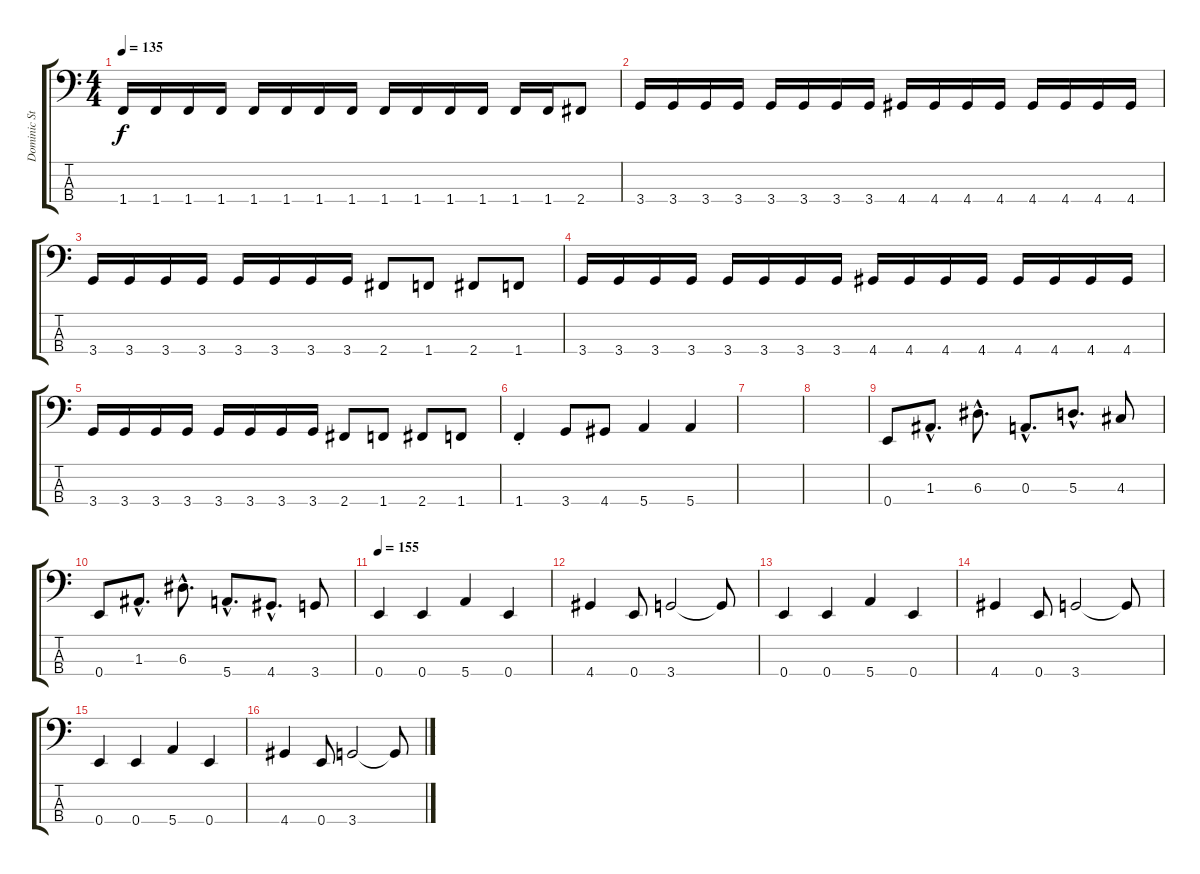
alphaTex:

\track ("Dominic Steiner" "Dominic St") {instrument electricbasspick}
\staff {score tabs}
\tuning (G2 D2 A1 E1) {hide}
\ts (4 4)
\tempo 135
\clef f4
\ks c
1.4.16{dy f} 1.4.16 1.4.16 1.4.16 1.4.16 1.4.16 1.4.16 1.4.16 1.4.16 1.4.16 1.4.16 1.4.16 1.4.16 1.4.16 2.4.8 |
3.4.16 3.4.16 3.4.16 3.4.16 3.4.16 3.4.16 3.4.16 3.4.16 4.4.16 4.4.16 4.4.16 4.4.16 4.4.16 4.4.16 4.4.16 4.4.16 |
3.4.16 3.4.16 3.4.16 3.4.16 3.4.16 3.4.16 3.4.16 3.4.16 2.4.8 1.4.8 2.4.8 1.4.8 |
3.4.16 3.4.16 3.4.16 3.4.16 3.4.16 3.4.16 3.4.16 3.4.16 4.4.16 4.4.16 4.4.16 4.4.16 4.4.16 4.4.16 4.4.16 4.4.16 |
3.4.16 3.4.16 3.4.16 3.4.16 3.4.16 3.4.16 3.4.16 3.4.16 2.4.8 1.4.8 2.4.8 1.4.8 |
1.4{st}.4 3.4.8 4.4.8 5.4.4 5.4.4 |
|
|
0.4.8 1.3{hac}.8{d} 6.3{hac}.8{d} 0.3{hac}.8{d} 5.3{hac}.8{d} 4.3.8 |
0.4.8 1.3{hac}.8{d} 6.3{hac}.8{d} 5.4{hac}.8{d} 4.4{hac}.8{d} 3.4.8 |
\tempo 155
0.4.4 0.4.4 5.4.4 0.4.4 |
4.4.4 0.4.8 3.4.2 3.4{t}.8 |
0.4.4 0.4.4 5.4.4 0.4.4 |
4.4.4 0.4.8 3.4.2 3.4{t}.8 |
0.4.4 0.4.4 5.4.4 0.4.4 |
4.4.4 0.4.8 3.4.2 3.4{t}.8
